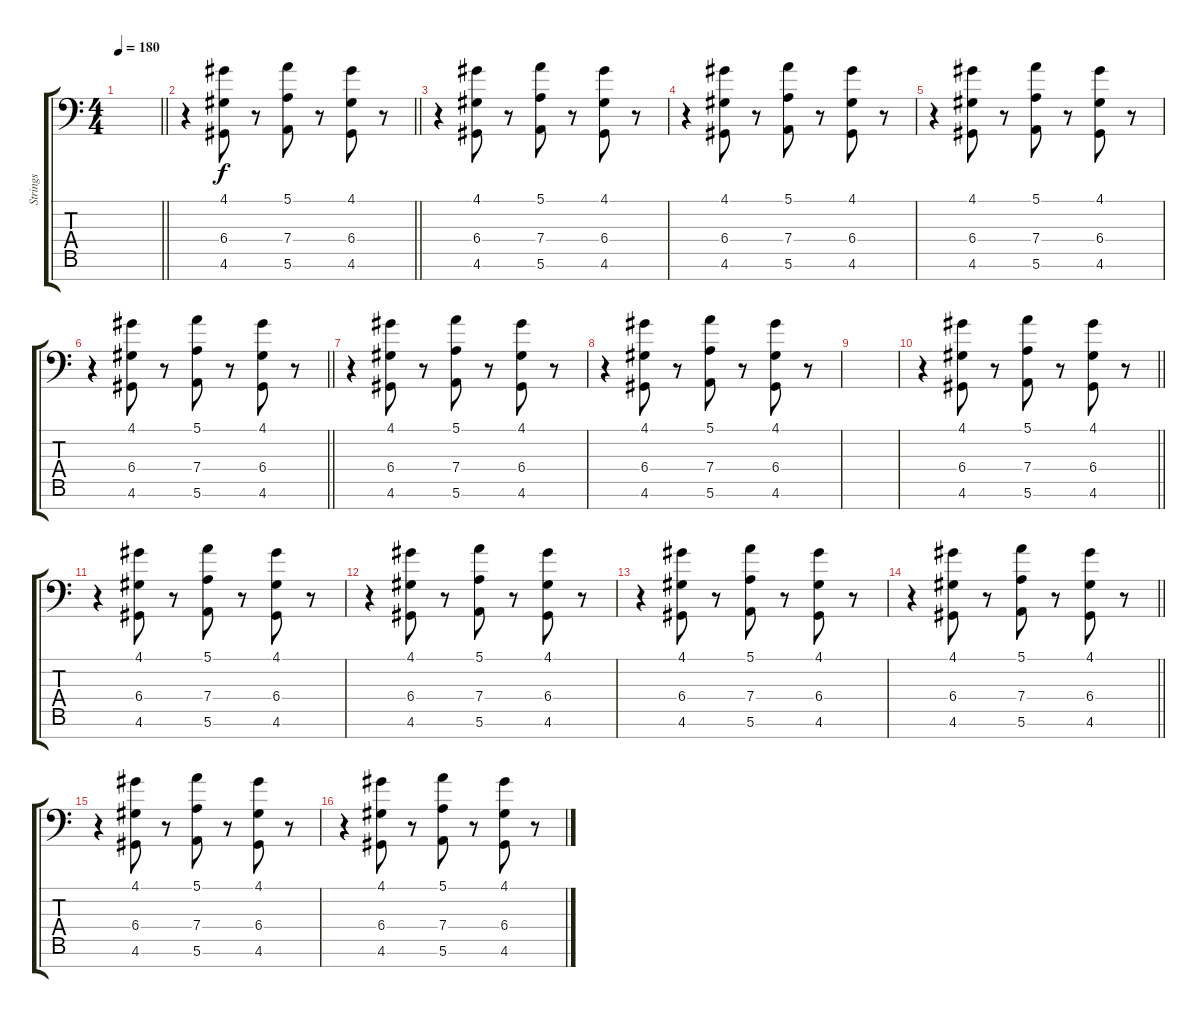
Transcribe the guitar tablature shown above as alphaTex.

\track ("Strings" "Strings") {instrument tremolostrings}
\staff {score tabs}
\tuning (E4 B3 G3 D3 A2 E2 A1) {hide}
\ts (4 4)
\tempo 180
\clef f4
\barLineRight lightlight
\ks c
|
\barLineRight lightlight
r.4 (4.1 6.4 4.6).8 r.8 (5.1 7.4 5.6).8 r.8 (4.1 6.4 4.6).8 r.8 |
r.4 (4.1 6.4 4.6).8 r.8 (5.1 7.4 5.6).8 r.8 (4.1 6.4 4.6).8 r.8 |
r.4 (4.1 6.4 4.6).8 r.8 (5.1 7.4 5.6).8 r.8 (4.1 6.4 4.6).8 r.8 |
r.4 (4.1 6.4 4.6).8 r.8 (5.1 7.4 5.6).8 r.8 (4.1 6.4 4.6).8 r.8 |
\barLineRight lightlight
r.4 (4.1 6.4 4.6).8 r.8 (5.1 7.4 5.6).8 r.8 (4.1 6.4 4.6).8 r.8 |
r.4 (4.1 6.4 4.6).8 r.8 (5.1 7.4 5.6).8 r.8 (4.1 6.4 4.6).8 r.8 |
r.4 (4.1 6.4 4.6).8 r.8 (5.1 7.4 5.6).8 r.8 (4.1 6.4 4.6).8 r.8 |
|
\barLineRight lightlight
r.4 (4.1 6.4 4.6).8 r.8 (5.1 7.4 5.6).8 r.8 (4.1 6.4 4.6).8 r.8 |
r.4 (4.1 6.4 4.6).8 r.8 (5.1 7.4 5.6).8 r.8 (4.1 6.4 4.6).8 r.8 |
r.4 (4.1 6.4 4.6).8 r.8 (5.1 7.4 5.6).8 r.8 (4.1 6.4 4.6).8 r.8 |
r.4 (4.1 6.4 4.6).8 r.8 (5.1 7.4 5.6).8 r.8 (4.1 6.4 4.6).8 r.8 |
\barLineRight lightlight
r.4 (4.1 6.4 4.6).8 r.8 (5.1 7.4 5.6).8 r.8 (4.1 6.4 4.6).8 r.8 |
r.4 (4.1 6.4 4.6).8 r.8 (5.1 7.4 5.6).8 r.8 (4.1 6.4 4.6).8 r.8 |
r.4 (4.1 6.4 4.6).8 r.8 (5.1 7.4 5.6).8 r.8 (4.1 6.4 4.6).8 r.8
